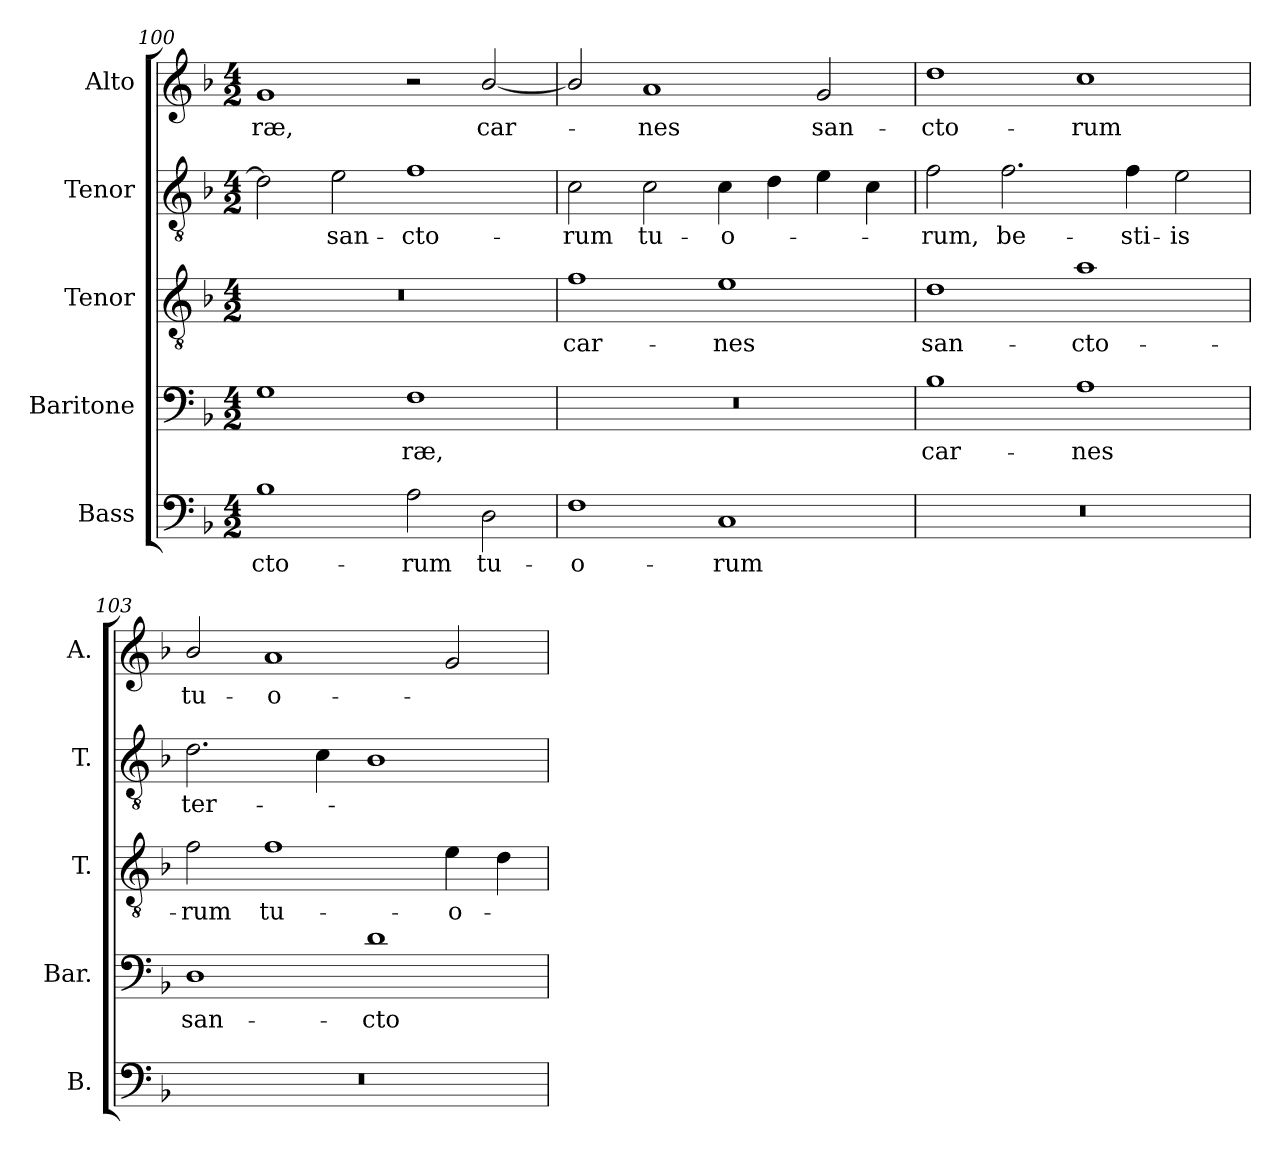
**kern	**text	**kern	**text	**kern	**text	**kern	**text	**kern	**text
*part5	*part5	*part4	*part4	*part3	*part3	*part2	*part2	*part1	*part1
*staff5	*staff5	*staff4	*staff4	*staff3	*staff3	*staff2	*staff2	*staff1	*staff1
*I"Bass	*	*I"Baritone	*	*I"Tenor	*	*I"Tenor	*	*I"Alto	*
*I'B.	*	*I'Bar.	*	*I'T.	*	*I'T.	*	*I'A.	*
!!LO:PB:g=z
*clefF4	*	*clefF4	*	*clefGv2	*	*clefGv2	*	*clefG2	*
*	*	*	*	*ITrd7c12	*	*ITrd7c12	*	*	*
*k[b-]	*	*k[b-]	*	*k[b-]	*	*k[b-]	*	*k[b-]	*
*F:	*	*F:	*	*F:	*	*F:	*	*F:	*
*M4/2	*	*M4/2	*	*M4/2	*	*M4/2	*	*M4/2	*
=100	=100	=100	=100	=100	=100	=100	=100	=100	=100
!	!LO:LY:b:color=#000000	!	!	!LO:N:vis=1	!	!	!	!	!
!	!	!	!	!	!	!	!	!	!LO:LY:b:color=#000000
1B-i	-cto-	1Gi	.	0r	.	2Di\]	.	1gi	-ræ,
!	!	!	!	!	!	!	!LO:LY:b:color=#000000	!	!
.	.	.	.	.	.	2Ei\	san-	.	.
!	!LO:LY:b:color=#000000	!	!	!	!	!	!	!	!
!	!	!	!LO:LY:b:color=#000000	!	!	!	!	!	!
!	!	!	!	!	!	!	!LO:LY:b:color=#000000	!	!
2Ai\	-rum	1Fi	-ræ,	.	.	1Fi	-cto-	2r	.
!	!LO:LY:b:color=#000000	!	!	!	!	!	!	!	!
!	!	!	!	!	!	!	!	!	!LO:LY:b:color=#000000
2Di\	tu-	.	.	.	.	.	.	[2b-i/	car-
=101	=101	=101	=101	=101	=101	=101	=101	=101	=101
!	!LO:LY:b:color=#000000	!LO:N:vis=1	!	!	!	!	!	!	!
!	!	!	!	!	!LO:LY:b:color=#000000	!	!	!	!
!	!	!	!	!	!	!	!LO:LY:b:color=#000000	!	!
1Fi	-o-	0r	.	1Fi	car-	2Ci\	-rum	2b-i/]	.
!	!	!	!	!	!	!	!LO:LY:b:color=#000000	!	!
!	!	!	!	!	!	!	!	!	!LO:LY:b:color=#000000
.	.	.	.	.	.	2Ci\	tu-	1ai	-nes
!	!LO:LY:b:color=#000000	!	!	!	!	!	!	!	!
!	!	!	!	!	!LO:LY:b:color=#000000	!	!	!	!
!	!	!	!	!	!	!	!LO:LY:b:color=#000000	!	!
1Ci	-rum	.	.	1Ei	-nes	4Ci\	-o-	.	.
.	.	.	.	.	.	4Di\	.	.	.
!	!	!	!	!	!	!	!	!	!LO:LY:b:color=#000000
.	.	.	.	.	.	4Ei\	.	2gi/	san-
.	.	.	.	.	.	4Ci\	.	.	.
=102	=102	=102	=102	=102	=102	=102	=102	=102	=102
!LO:N:vis=1	!	!	!	!	!	!	!	!	!
!	!	!	!LO:LY:b:color=#000000	!	!	!	!	!	!
!	!	!	!	!	!LO:LY:b:color=#000000	!	!	!	!
!	!	!	!	!	!	!	!LO:LY:b:color=#000000	!	!
!	!	!	!	!	!	!	!	!	!LO:LY:b:color=#000000
0r	.	1B-i	car-	1Di	san-	2Fi\	-rum,	1ddi	-cto-
!	!	!	!	!	!	!	!LO:LY:b:color=#000000	!	!
.	.	.	.	.	.	2.Fi\	be-	.	.
!	!	!	!LO:LY:b:color=#000000	!	!	!	!	!	!
!	!	!	!	!	!LO:LY:b:color=#000000	!	!	!	!
!	!	!	!	!	!	!	!	!	!LO:LY:b:color=#000000
.	.	1Ai	-nes	1Ai	-cto-	.	.	1cci	-rum
!	!	!	!	!	!	!	!LO:LY:b:color=#000000	!	!
.	.	.	.	.	.	4Fi\	-sti-	.	.
!	!	!	!	!	!	!	!LO:LY:b:color=#000000	!	!
.	.	.	.	.	.	2Ei\	-is	.	.
=103	=103	=103	=103	=103	=103	=103	=103	=103	=103
!LO:N:vis=1	!	!	!	!	!	!	!	!	!
!	!	!	!LO:LY:b:color=#000000	!	!	!	!	!	!
!	!	!	!	!	!LO:LY:b:color=#000000	!	!	!	!
!	!	!	!	!	!	!	!LO:LY:b:color=#000000	!	!
!	!	!	!	!	!	!	!	!	!LO:LY:b:color=#000000
0r	.	1Di	san-	2Fi\	-rum	2.Di\	ter-	2b-i/	tu-
!	!	!	!	!	!LO:LY:b:color=#000000	!	!	!	!
!	!	!	!	!	!	!	!	!	!LO:LY:b:color=#000000
.	.	.	.	1Fi	tu-	.	.	1ai	-o-
.	.	.	.	.	.	4Ci\	.	.	.
!	!	!	!LO:LY:b:color=#000000	!	!	!	!	!	!
.	.	1di	-cto-	.	.	1BB-i	.	.	.
!	!	!	!	!	!LO:LY:b:color=#000000	!	!	!	!
.	.	.	.	4Ei\	-o-	.	.	2gi/	.
.	.	.	.	4Di\	.	.	.	.	.
=	=	=	=	=	=	=	=	=	=
*-	*-	*-	*-	*-	*-	*-	*-	*-	*-
